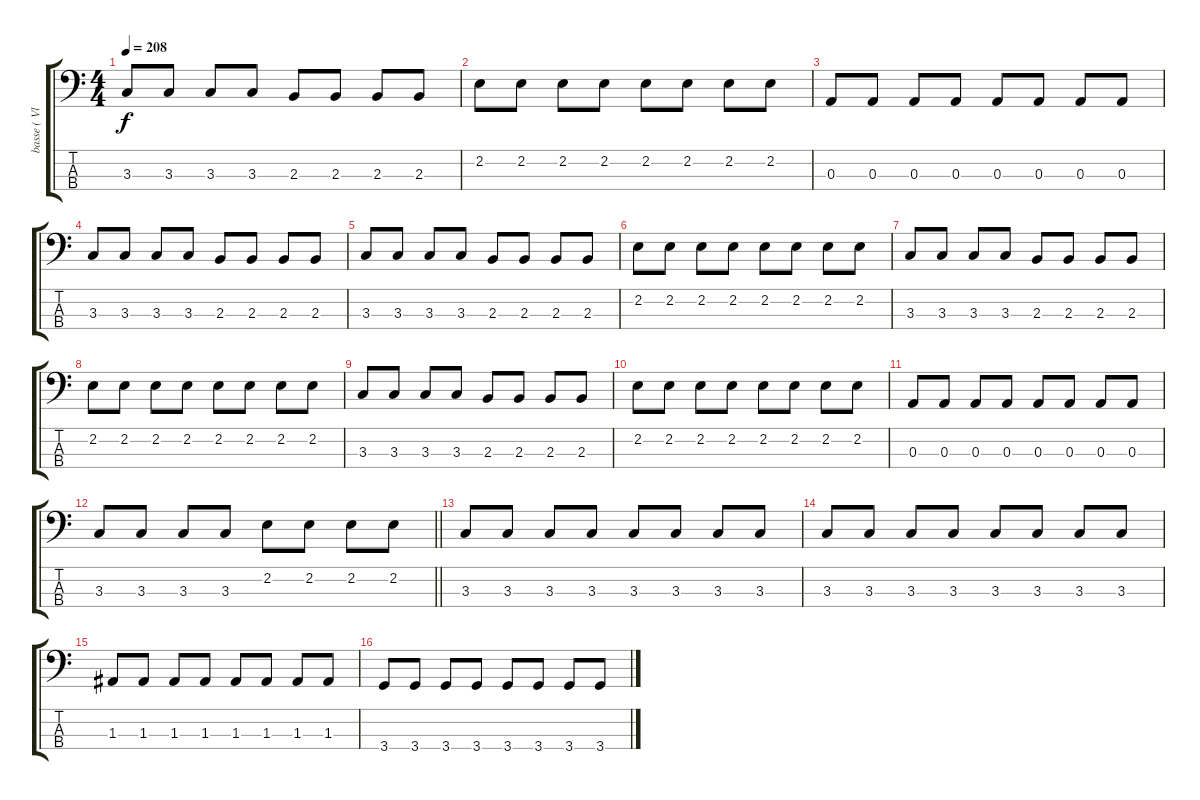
\track ("basse ( Vlad ) " "basse ( Vl") {instrument electricbasspick}
\staff {score tabs}
\tuning (G2 D2 A1 E1) {hide}
\ts (4 4)
\tempo 208
\clef f4
\ks c
3.3.8{dy f} 3.3.8 3.3.8 3.3.8 2.3.8 2.3.8 2.3.8 2.3.8 |
2.2.8 2.2.8 2.2.8 2.2.8 2.2.8 2.2.8 2.2.8 2.2.8 |
0.3.8 0.3.8 0.3.8 0.3.8 0.3.8 0.3.8 0.3.8 0.3.8 |
3.3.8 3.3.8 3.3.8 3.3.8 2.3.8 2.3.8 2.3.8 2.3.8 |
3.3.8 3.3.8 3.3.8 3.3.8 2.3.8 2.3.8 2.3.8 2.3.8 |
2.2.8 2.2.8 2.2.8 2.2.8 2.2.8 2.2.8 2.2.8 2.2.8 |
3.3.8 3.3.8 3.3.8 3.3.8 2.3.8 2.3.8 2.3.8 2.3.8 |
2.2.8 2.2.8 2.2.8 2.2.8 2.2.8 2.2.8 2.2.8 2.2.8 |
3.3.8 3.3.8 3.3.8 3.3.8 2.3.8 2.3.8 2.3.8 2.3.8 |
2.2.8 2.2.8 2.2.8 2.2.8 2.2.8 2.2.8 2.2.8 2.2.8 |
0.3.8 0.3.8 0.3.8 0.3.8 0.3.8 0.3.8 0.3.8 0.3.8 |
\barLineRight lightlight
3.3.8 3.3.8 3.3.8 3.3.8 2.2.8 2.2.8 2.2.8 2.2.8 |
3.3.8 3.3.8 3.3.8 3.3.8 3.3.8 3.3.8 3.3.8 3.3.8 |
3.3.8 3.3.8 3.3.8 3.3.8 3.3.8 3.3.8 3.3.8 3.3.8 |
1.3.8 1.3.8 1.3.8 1.3.8 1.3.8 1.3.8 1.3.8 1.3.8 |
3.4.8 3.4.8 3.4.8 3.4.8 3.4.8 3.4.8 3.4.8 3.4.8
